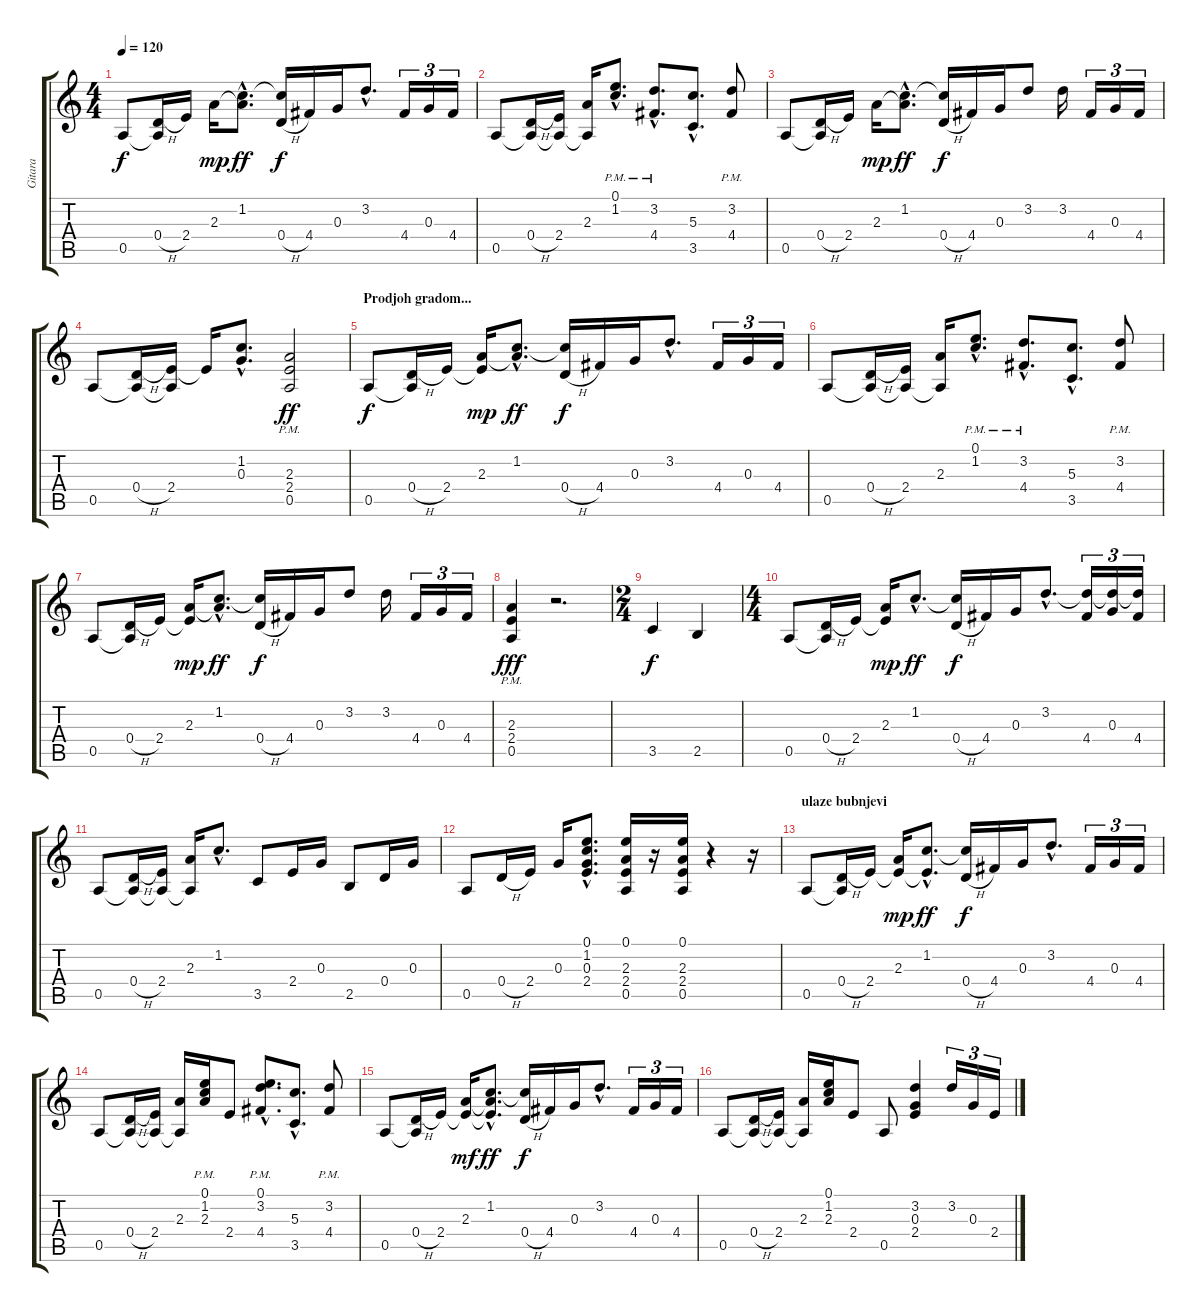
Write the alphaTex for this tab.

\track ("Gitara" "Gitara") {instrument acousticguitarsteel}
\staff {score tabs}
\tuning (E4 B3 G3 D3 A2 E2) {hide}
\ts (4 4)
\tempo 120
\clef g2
\ks c
0.5.8{dy f instrument acousticguitarsteel} (0.4{h} 0.5{t}).16 2.4.16 2.3.16{dy mp} (1.2{hac} 2.3{hac t}).8{d dy ff} (1.2{t} 0.4{h}).16{dy f} 4.4.16 0.3.16 3.2{hac}.8{d} 4.4.16{tu (3 2)} 0.3.16{tu (3 2)} 4.4.16{tu (3 2)} |
0.5.8 (0.4{h} 0.5{t}).16 (2.4 0.5{t}).16 (2.3 0.5{t}).16 (0.1{hac pm} 1.2{hac pm}).8{d} (3.2{hac pm} 4.4{hac pm}).8{d} (5.3{hac} 3.5{hac}).8{d} (3.2{pm} 4.4{pm}).8 |
0.5.8 (0.4{h} 0.5{t}).16 2.4.16 2.3.16{dy mp} (1.2{hac} 2.3{hac t}).8{d dy ff} (1.2{t} 0.4{h}).16{dy f} 4.4.16 0.3.16 3.2.8 3.2.16 4.4.16{tu (3 2)} 0.3.16{tu (3 2)} 4.4.16{tu (3 2)} |
0.5.8 (0.4{h} 0.5{t}).16 (2.4 0.5{t}).16 2.4{t}.16 (1.2{hac} 0.3{hac}).8{d} (2.3{pm} 2.4{pm} 0.5{pm}).2{dy ff} |
\section ("" "Prodjoh gradom...")
0.5.8{dy f} (0.4{h} 0.5{t}).16 2.4.16 (2.3 2.4{t}).16{dy mp} (1.2{hac} 2.3{hac t}).8{d dy ff} (1.2{t} 0.4{h}).16{dy f} 4.4.16 0.3.16 3.2{hac}.8{d} 4.4.16{tu (3 2)} 0.3.16{tu (3 2)} 4.4.16{tu (3 2)} |
0.5.8 (0.4{h} 0.5{t}).16 (2.4 0.5{t}).16 (2.3 0.5{t}).16 (0.1{hac pm} 1.2{hac pm}).8{d} (3.2{hac pm} 4.4{hac pm}).8{d} (5.3{hac} 3.5{hac}).8{d} (3.2{pm} 4.4{pm}).8 |
0.5.8 (0.4{h} 0.5{t}).16 2.4.16 (2.3 2.4{t}).16{dy mp} (1.2{hac} 2.3{hac t}).8{d dy ff} (1.2{t} 0.4{h}).16{dy f} 4.4.16 0.3.16 3.2.8 3.2.16 4.4.16{tu (3 2)} 0.3.16{tu (3 2)} 4.4.16{tu (3 2)} |
(2.3{pm} 2.4{pm} 0.5{pm}).4{dy fff} r.2{d} |
\ts (2 4)
3.5.4{dy f} 2.5.4 |
\ts (4 4)
0.5.8 (0.4{h} 0.5{t}).16 2.4.16 (2.3 2.4{t}).16{dy mp} 1.2{hac}.8{d dy ff} (1.2{t} 0.4{h}).16{dy f} 4.4.16 0.3.16 3.2{hac}.8{d} (3.2{t} 4.4).16{tu (3 2)} (3.2{t} 0.3).16{tu (3 2)} (3.2{t} 4.4).16{tu (3 2)} |
0.5.8 (0.4{h} 0.5{t}).16 (2.4 0.5{t}).16 (2.3 0.5{t}).16 1.2{hac}.8{d} 3.5.8 2.4.16 0.3.16 2.5.8 0.4.16 0.3.16 |
0.5.8 0.4{h}.16 2.4.16 0.3.16 (0.1{hac} 1.2{hac} 0.3{hac} 2.4{hac}).8{d} (0.1 2.3 2.4 0.5).16 r.16 (0.1 2.3 2.4 0.5).16 r.4 r.16 |
\section ("" "ulaze bubnjevi")
0.5.8 (0.4{h} 0.5{t}).16 2.4.16 (2.3 2.4{t}).16{dy mp} (1.2{hac} 2.4{hac t}).8{d dy ff} (1.2{t} 0.4{h}).16{dy f} 4.4.16 0.3.16 3.2{hac}.8{d} 4.4.16{tu (3 2)} 0.3.16{tu (3 2)} 4.4.16{tu (3 2)} |
0.5.8 (0.4{h} 0.5{t}).16 (2.4 0.5{t}).16 (2.3 0.5{t}).16 (0.1{pm} 1.2{pm} 2.3{pm}).16 2.4.8 (0.1{hac pm} 3.2{hac pm} 4.4{hac pm}).8{d} (5.3{hac} 3.5{hac}).8{d} (3.2{pm} 4.4{pm}).8 |
0.5.8 (0.4{h} 0.5{t}).16 2.4.16 (2.3 2.4{t}).16{dy mf} (1.2{hac} 2.3{hac t} 2.4{hac t}).8{d dy ff} (1.2{t} 0.4{h}).16{dy f} 4.4.16 0.3.16 3.2{hac}.8{d} 4.4.16{tu (3 2)} 0.3.16{tu (3 2)} 4.4.16{tu (3 2)} |
0.5.8 (0.4{h} 0.5{t}).16 (2.4 0.5{t}).16 (2.3 0.5{t}).16 (0.1 1.2 2.3).16 2.4.8 0.5.8 (3.2 0.3 2.4).4 3.2.16{tu (3 2)} 0.3.16{tu (3 2)} 2.4.16{tu (3 2)}
